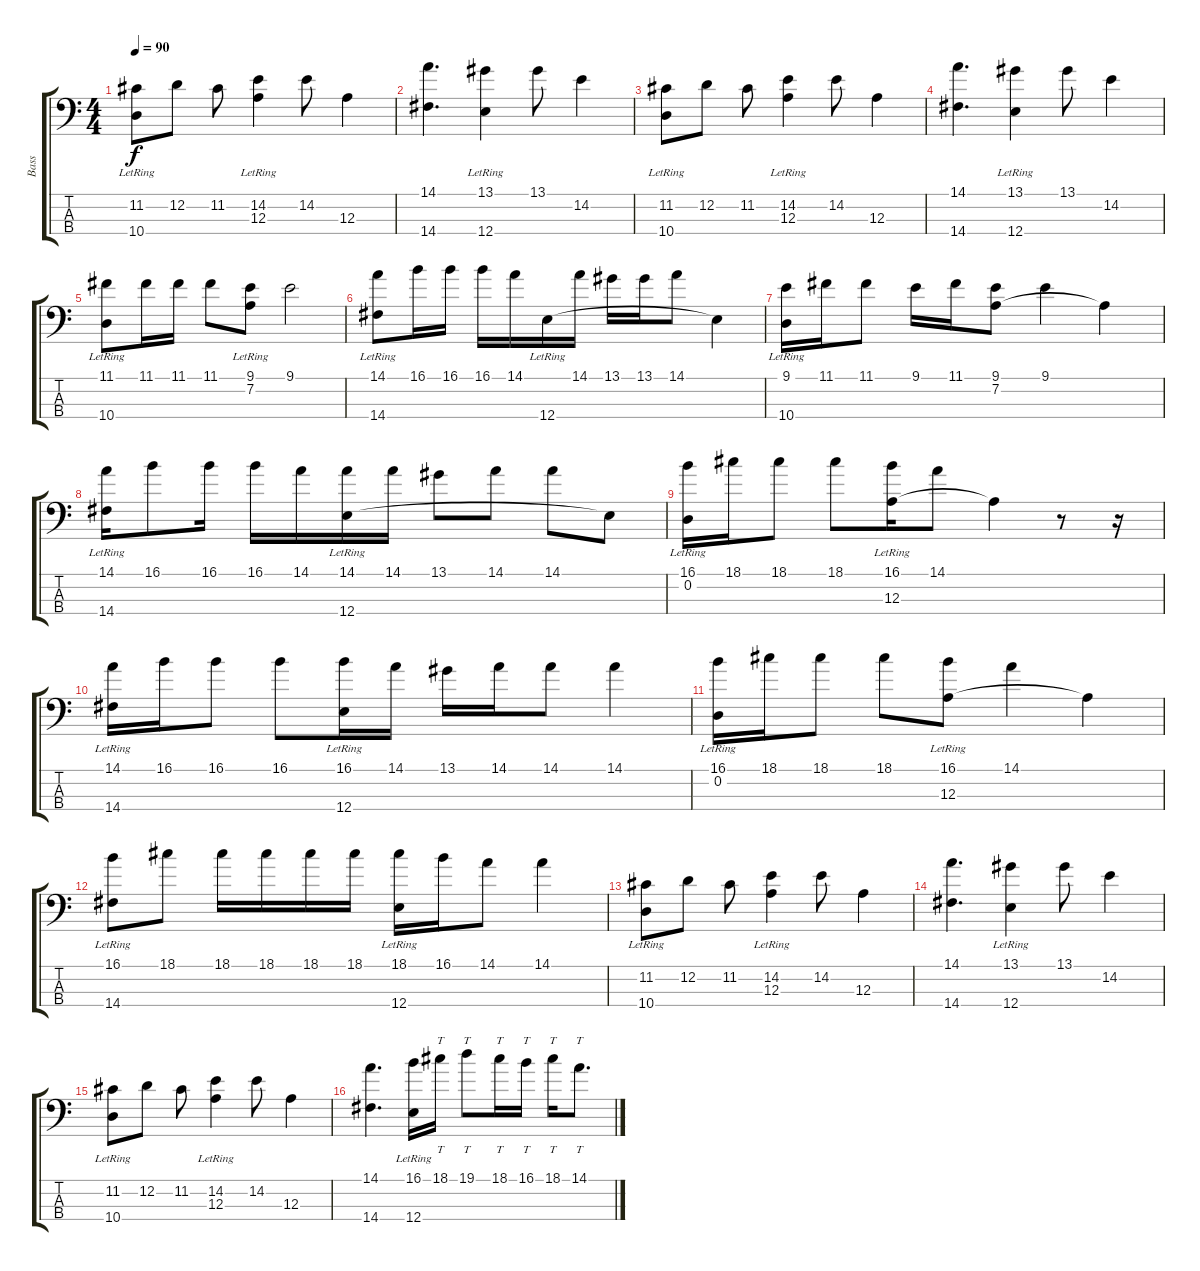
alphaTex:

\track ("Bass" "Bass") {instrument acousticguitarsteel}
\staff {score tabs}
\tuning (G2 D2 A1 E1) {hide}
\ts (4 4)
\tempo 90
\clef f4
\ks c
(11.2 10.4{lr}).8{dy f} 12.2.8 11.2.8 (14.2 12.3{lr}).4 14.2.8 12.3.4 |
(14.1 14.4).4{d} (13.1 12.4{lr}).4 13.1.8 14.2.4 |
(11.2 10.4{lr}).8 12.2.8 11.2.8 (14.2 12.3{lr}).4 14.2.8 12.3.4 |
(14.1 14.4).4{d} (13.1 12.4{lr}).4 13.1.8 14.2.4 |
(11.1 10.4{lr}).8 11.1.16 11.1.16 11.1.8 (9.1 7.2{lr}).8 9.1.2 |
(14.1 14.4{lr}).8 16.1.16 16.1.16 16.1.16 14.1.16 12.4{lr}.16 14.1.16 13.1.16 13.1.16 14.1.8 12.4{t}.4 |
(9.1 10.4{lr}).16 11.1.16 11.1.8 9.1.16 11.1.16 (9.1 7.2).8 9.1.4 7.2{t}.4 |
(14.1 14.4{lr}).16 16.1.8 16.1.16 16.1.16 14.1.16 (14.1 12.4{lr}).16 14.1.16 13.1.8 14.1.8 14.1.8 12.4{t}.8 |
(16.1 0.2{lr}).16 18.1.16 18.1.8 18.1.8 (16.1 12.3{lr}).16 14.1.8 12.3{t}.4 r.8 r.16 |
(14.1 14.4{lr}).16 16.1.16 16.1.8 16.1.8 (16.1 12.4{lr}).16 14.1.16 13.1.16 14.1.16 14.1.8 14.1.4 |
(16.1 0.2{lr}).16 18.1.16 18.1.8 18.1.8 (16.1 12.3{lr}).8 14.1.4 12.3{t}.4 |
(16.1 14.4{lr}).8 18.1.8 18.1.16 18.1.16 18.1.16 18.1.16 (18.1 12.4{lr}).16 16.1.16 14.1.8 14.1.4 |
(11.2 10.4{lr}).8 12.2.8 11.2.8 (14.2 12.3{lr}).4 14.2.8 12.3.4 |
(14.1 14.4).4{d} (13.1 12.4{lr}).4 13.1.8 14.2.4 |
(11.2 10.4{lr}).8 12.2.8 11.2.8 (14.2 12.3{lr}).4 14.2.8 12.3.4 |
(14.1 14.4).4{d} (16.1 12.4{lr}).16 18.1.16{tt} 19.1.8{tt} 18.1.16{tt} 16.1.16{tt} 18.1.16{tt} 14.1.8{tt d}
